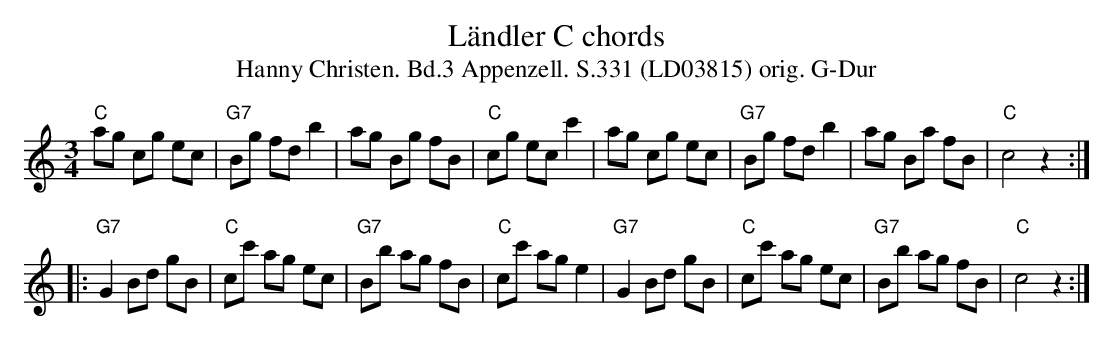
X:1
T:Ländler C chords
T:Hanny Christen. Bd.3 Appenzell. S.331 (LD03815) orig. G-Dur
M:3/4
L:1/8
K:Cmaj%%MIDI gchordon
"C"ag cg ec | "G7"Bg fd b2 | ag Bg fB | "C"cg ec c'2 | ag cg ec | "G7"Bg fd b2 | ag Ba fB | "C"c4 z2 :|
|: "G7"G2 Bd gB | "C"cc' ag ec | "G7"Bb ag fB | "C"cc' ag e2 | "G7"G2 Bd gB | "C"cc' ag ec | "G7"Bb ag fB | "C"c4 z2 :|
